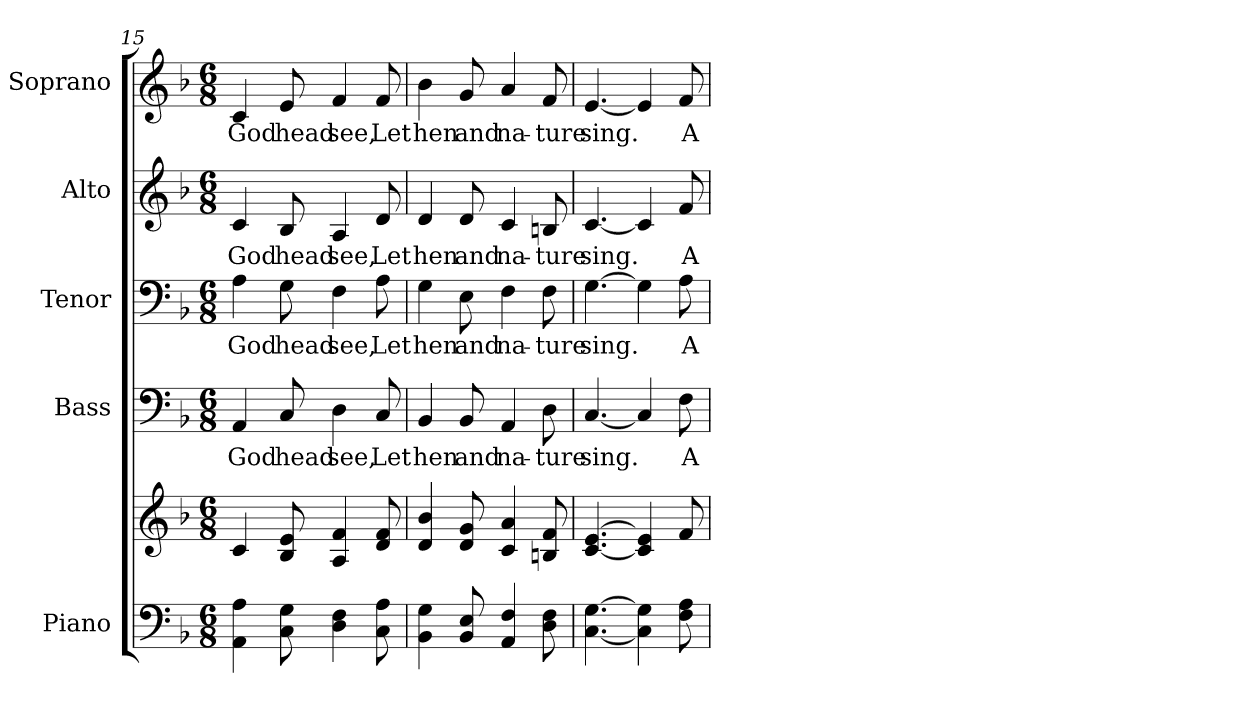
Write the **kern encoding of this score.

**kern	**kern	**kern	**text	**kern	**text	**kern	**text	**kern	**text
*part5	*part5	*part4	*part4	*part3	*part3	*part2	*part2	*part1	*part1
*staff6	*staff5	*staff4	*staff4	*staff3	*staff3	*staff2	*staff2	*staff1	*staff1
*I"Piano	*	*I"Bass	*	*I"Tenor	*	*I"Alto	*	*I"Soprano	*
*I'Pno.	*	*I'B.	*	*I'T.	*	*I'A.	*	*I'S.	*
*clefF4	*clefG2	*clefF4	*	*clefF4	*	*clefG2	*	*clefG2	*
*k[b-]	*k[b-]	*k[b-]	*	*k[b-]	*	*k[b-]	*	*k[b-]	*
*F:	*F:	*F:	*	*F:	*	*F:	*	*F:	*
*M6/8	*M6/8	*M6/8	*	*M6/8	*	*M6/8	*	*M6/8	*
=15	=15	=15	=15	=15	=15	=15	=15	=15	=15
!	!	!	!LO:LY:b:color=#000000	!	!	!	!	!	!
!	!	!	!	!	!LO:LY:b:color=#000000	!	!	!	!
!	!	!	!	!	!	!	!LO:LY:b:color=#000000	!	!
!	!	!	!	!	!	!	!	!	!LO:LY:b:color=#000000
4AAi\ 4Ai	4ci/	4AAi/	God	4Ai\	God	4ci/	God	4ci/	God
!	!	!	!LO:LY:b:color=#000000	!	!	!	!	!	!
!	!	!	!	!	!LO:LY:b:color=#000000	!	!	!	!
!	!	!	!	!	!	!	!LO:LY:b:color=#000000	!	!
!	!	!	!	!	!	!	!	!	!LO:LY:b:color=#000000
8Ci\ 8Gi	8B-i/ 8ei	8Ci/	head	8Gi\	head	8B-i/	head	8ei/	head
!	!	!	!LO:LY:b:color=#000000	!	!	!	!	!	!
!	!	!	!	!	!LO:LY:b:color=#000000	!	!	!	!
!	!	!	!	!	!	!	!LO:LY:b:color=#000000	!	!
!	!	!	!	!	!	!	!	!	!LO:LY:b:color=#000000
4Di\ 4Fi	4Ai/ 4fi	4Di\	see,	4Fi\	see,	4Ai/	see,	4fi/	see,
!	!	!	!LO:LY:b:color=#000000	!	!	!	!	!	!
!	!	!	!	!	!LO:LY:b:color=#000000	!	!	!	!
!	!	!	!	!	!	!	!LO:LY:b:color=#000000	!	!
!	!	!	!	!	!	!	!	!	!LO:LY:b:color=#000000
8Ci\ 8Ai	8di/ 8fi	8Ci/	Let	8Ai\	Let	8di/	Let	8fi/	Let
!!LO:PB:g=z
=16	=16	=16	=16	=16	=16	=16	=16	=16	=16
!	!	!	!LO:LY:b:color=#000000	!	!	!	!	!	!
!	!	!	!	!	!LO:LY:b:color=#000000	!	!	!	!
!	!	!	!	!	!	!	!LO:LY:b:color=#000000	!	!
!	!	!	!	!	!	!	!	!	!LO:LY:b:color=#000000
4BB-i\ 4Gi	4di/ 4b-i	4BB-i/	hen	4Gi\	hen	4di/	hen	4b-i\	hen
!	!	!	!LO:LY:b:color=#000000	!	!	!	!	!	!
!	!	!	!	!	!LO:LY:b:color=#000000	!	!	!	!
!	!	!	!	!	!	!	!LO:LY:b:color=#000000	!	!
!	!	!	!	!	!	!	!	!	!LO:LY:b:color=#000000
8BB-i/ 8Ei	8di/ 8gi	8BB-i/	and	8Ei\	and	8di/	and	8gi/	and
!	!	!	!LO:LY:b:color=#000000	!	!	!	!	!	!
!	!	!	!	!	!LO:LY:b:color=#000000	!	!	!	!
!	!	!	!	!	!	!	!LO:LY:b:color=#000000	!	!
!	!	!	!	!	!	!	!	!	!LO:LY:b:color=#000000
4AAi/ 4Fi	4ci/ 4ai	4AAi/	na-	4Fi\	na-	4ci/	na-	4ai/	na-
!	!	!	!LO:LY:b:color=#000000	!	!	!	!	!	!
!	!	!	!	!	!LO:LY:b:color=#000000	!	!	!	!
!	!	!	!	!	!	!	!LO:LY:b:color=#000000	!	!
!	!	!	!	!	!	!	!	!	!LO:LY:b:color=#000000
8Di\ 8Fi	8Bni/ 8fi	8Di\	-ture	8Fi\	-ture	8Bni/	-ture	8fi/	-ture
=17	=17	=17	=17	=17	=17	=17	=17	=17	=17
!	!	!	!LO:LY:b:color=#000000	!	!	!	!	!	!
!	!	!	!	!	!LO:LY:b:color=#000000	!	!	!	!
!	!	!	!	!	!	!	!LO:LY:b:color=#000000	!	!
!	!	!	!	!	!	!	!	!	!LO:LY:b:color=#000000
[<4.Ci\ [>4.Gi	[<4.ci/ [>4.ei	[<4.Ci/	sing.	[>4.Gi\	sing.	[<4.ci/	sing.	[<4.ei/	sing.
4Ci\] 4Gi]	4ci/] 4ei]	4Ci/]	.	4Gi\]	.	4ci/]	.	4ei/]	.
!	!	!	!LO:LY:b:color=#000000	!	!	!	!	!	!
!	!	!	!	!	!LO:LY:b:color=#000000	!	!	!	!
!	!	!	!	!	!	!	!LO:LY:b:color=#000000	!	!
!	!	!	!	!	!	!	!	!	!LO:LY:b:color=#000000
8Fi\ 8Ai	8fi/	8Fi\	A	8Ai\	A	8fi/	A	8fi/	A
=	=	=	=	=	=	=	=	=	=
*-	*-	*-	*-	*-	*-	*-	*-	*-	*-
